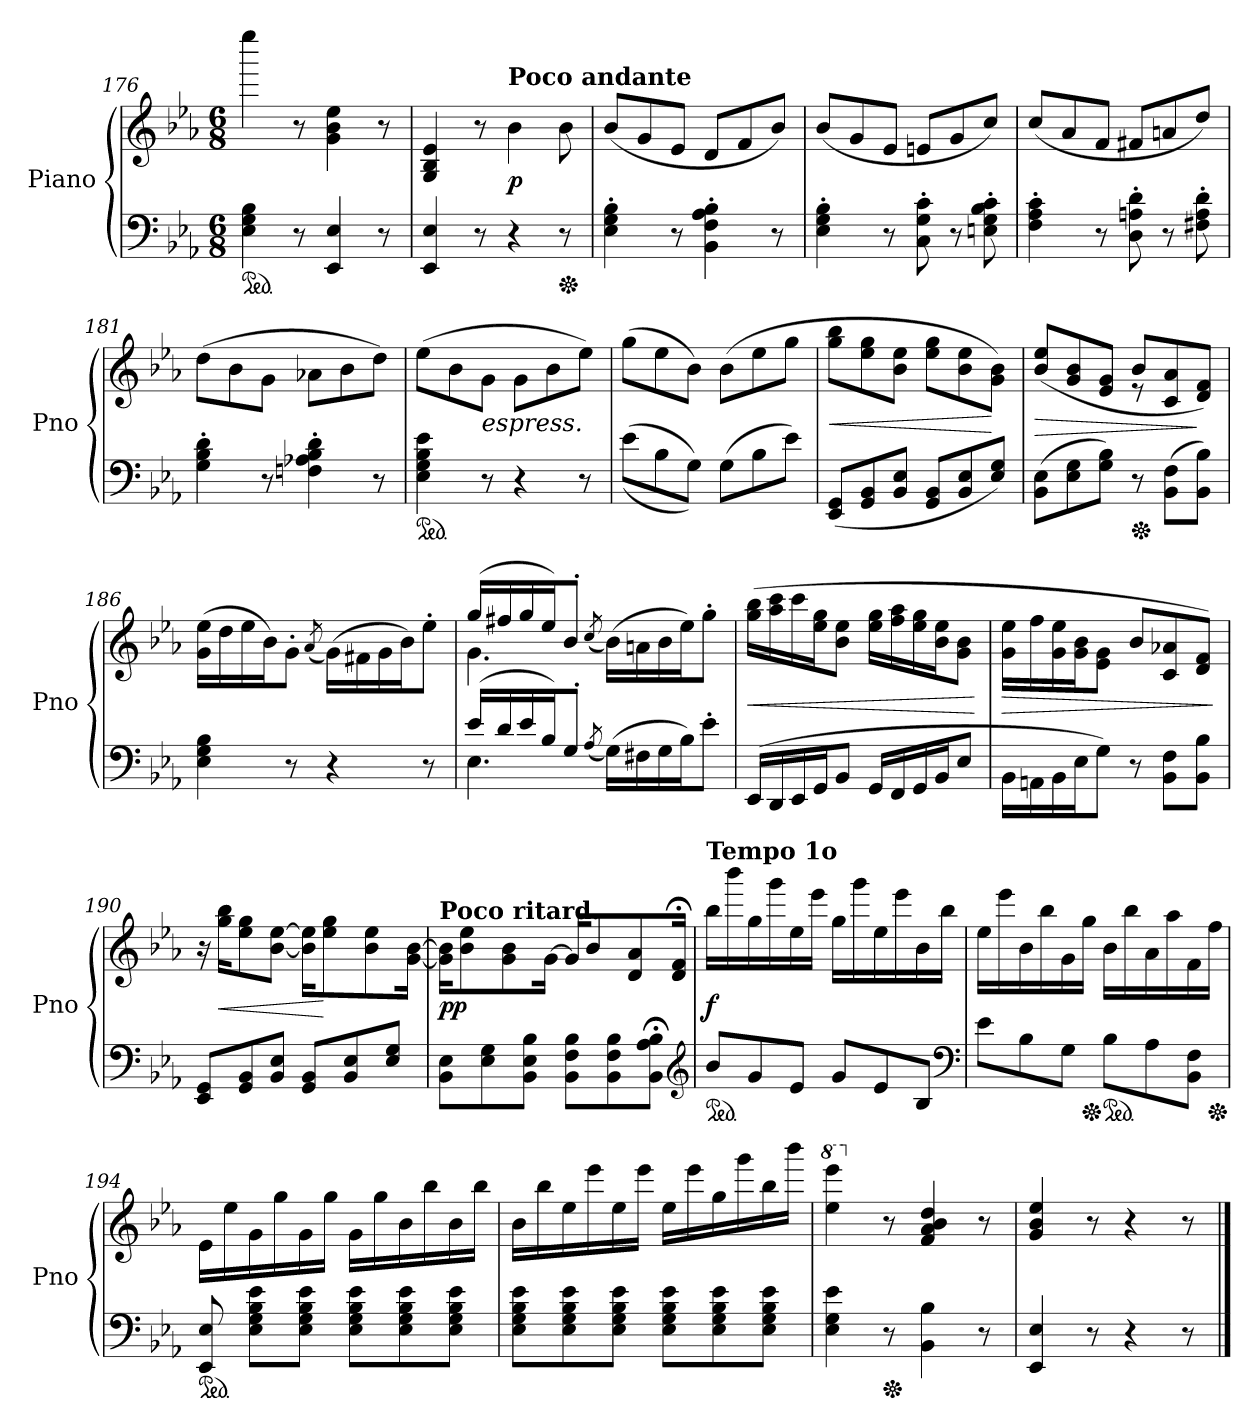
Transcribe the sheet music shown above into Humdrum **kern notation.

**kern	**kern	**dynam
*part1	*part1	*part1
*staff2	*staff1	*staff1/2
*I"Piano	*	*
*I'Pno	*	*
*clefF4	*clefG2	*
*k[b-e-a-]	*k[b-e-a-]	*
*E-:	*E-:	*
*M6/8	*M6/8	*
*ped	*	*
=176	=176	=176
4E- 4G 4B-	4eeee-	.
8r	8r	.
4EE- 4E-	4g 4b- 4ee-	.
8r	8r	.
=177	=177	=177
4EE- 4E-	4G 4B- 4e-	.
8r	8r	.
!	!LO:TX:a:B:t=Poco andante	!
4r	4b-	p
*Xped	*	*
8r	8b-	.
=178	=178	=178
4E-' 4G' 4B-'	(8b-L	.
.	8g	.
8r	8e-J	.
4BB-' 4F' 4A-' 4B-'	8dL	.
.	8f	.
8r	8b-J)	.
=179	=179	=179
4E-' 4G' 4B-'	(8b-L	.
.	8g	.
8r	8e-J	.
8C' 8G' 8c'	8enL	.
8r	8g	.
8En' 8G' 8B-' 8c'	8ccJ)	.
=180	=180	=180
4F' 4A-' 4c'	(8ccL	.
.	8a-	.
8r	8fJ	.
8D' 8An' 8d'	8f#XL	.
8r	8an	.
8F#X' 8A' 8d'	8ddJ)	.
=181	=181	=181
4G' 4B-' 4d'	(8ddL	.
.	8b-	.
8r	8gJ	.
4Fn' 4A-X' 4B-' 4d'	8a-XL	.
.	8b-	.
8r	8ddJ)	.
=182	=182	=182
*ped	*	*
4E- 4G 4B- 4e-	(8ee-L	.
.	8b-	.
!	!LO:TX:b:i:t=espress.	!
8r	8gJ	.
4r	8gL	.
.	8b-	.
8r	8ee-J)	.
=183	=183	=183
(<(>8e-L	(8ggL	.
8B-	8ee-	.
8GJ))	8b-J)	.
(8GL	(8b-L	.
8B-	8ee-	.
8e-J)	8ggJ	.
=184	=184	=184
(8EE- 8GGL	8gg 8bb-L	<
8GG 8BB-	8ee- 8gg	.
8BB- 8E-J	8b- 8ee-J	.
8GG 8BB-L	8ee- 8ggL	.
8BB- 8E-	8b- 8ee-	.
8E- 8GJ)	8g 8b-J)	[
=185	=185	=185
*	*^	*
(8BB- 8E-L	(8b- 8ee-L	4.ryy	>
8E- 8G	8g 8b-	.	.
8G 8B-J)	8e- 8gJ	.	.
*Xped	*	*	*
8r	8b-L	8r	.
(8BB- 8FL	8c 8a-	4ryy	.
8BB- 8B-J)	8d 8fJ)	.	]
*	*v	*v	*
=186	=186	=186
4E- 4G 4B-	(16g 16ee-LL	.
.	16dd	.
.	16ee-	.
.	16b-J)	.
8r	8g'J	.
.	(8qa-	.
4r	(16g\LL)	.
.	16f#X\	.
.	16g\	.
.	16b-\J)	.
8r	8ee-'\J	.
=187	=187	=187
*^	*^	*
(<16e-LL	4.E-	(<16ggLL	4.g	.
16d	.	16ff#X	.	.
16e-	.	16gg	.	.
16B-J)	.	16ee-J)	.	.
8G'<J	.	8b-'<J	.	.
.	(8qA-	.	(8qcc	.
4.ryy	(16GLL)	4.ryy	(16b-LL)	.
.	16F#X	.	16an	.
.	16G	.	16b-	.
.	16B-J)	.	16ee-J)	.
.	8e-'J	.	8gg'J	.
*v	*v	*	*	*
*	*v	*v	*
=188	=188	=188
(16EE-LL	(16gg 16bb-LL	<
16DD	16aa- 16ccc	.
16EE-	16ccc	.
16GGJ	16ee- 16ggJ	.
8BB-J	8b- 8ee-J	.
16GGLL	16ee- 16ggLL	.
16FF	16ff 16aa-	.
16GG	16ee- 16gg	.
16BB-J	16b- 16ee-J	.
8E-J	8g 8b-J	.
.	.	[
=189	=189	=189
16BB-LL	16g 16ee-LL	>
16AAn	16ff	.
16BB-	16g 16ee-	.
16E-J	16g 16b-J	.
8GJ)	8e- 8gJ	.
8r	8b-L	.
8BB- 8FL	8c 8a-X	.
8BB- 8B-J	8d 8fJ)	.
.	.	]
=190	=190	=190
8EE- 8GGL	16r	.
.	16gg 16bb-KL	<
8GG 8BB-	8ee- 8gg	.
8BB- 8E-J	[8b- [8ee-J	.
8GG 8BB-L	16b-] 16ee-]KL	.
.	8ee- 8gg	[
8BB- 8E-	.	.
.	8b- 8ee-	.
8E- 8GJ	.	.
.	[16g [16b-Jk	.
=191	=191	=191
!	!LO:TX:a:B:t=Poco ritard.	!
8BB- 8E-L	16g] 16b-]KL	pp
.	8b- 8ee-	.
8E- 8G	.	.
.	8g 8b-	.
8BB- 8E- 8B-J	.	.
.	[16gJk	.
8BB- 8F 8B-L	16gKL]	.
.	8b-	.
8BB- 8F 8B-	.	.
.	8d 8a-	.
8BB-;< 8A-;< 8B-;<J	.	.
.	16d; 16f;Jk	.
*clefG2	*	*
=192	=192	=192
!	!LO:TX:a:B:t=Tempo 1o	!
*ped	*	*
8b-L	16bb-LL	f
.	16bbb-	.
8g	16gg	.
.	16ggg	.
8e-J	16ee-	.
.	16eee-JJ	.
8gL	16ggLL	.
.	16ggg	.
8e-	16ee-	.
.	16eee-	.
8B-J	16b-	.
.	16bb-JJ	.
*clefF4	*	*
=193	=193	=193
8e-L	16ee-LL	.
.	16eee-	.
8B-	16b-	.
.	16bb-	.
8GJ	16g	.
*Xped	*	*
.	16ggJJ	.
*ped	*	*
8B-L	16b-LL	.
.	16bb-	.
8A-	16a-	.
.	16aa-	.
8BB- 8FJ	16f	.
*Xped	*	*
.	16ffJJ	.
=194	=194	=194
*ped	*	*
8EE- 8E-	16e-LL	.
.	16ee-	.
8E- 8G 8B- 8e-L	16g	.
.	16gg	.
8E- 8G 8B- 8e-J	16g	.
.	16ggJJ	.
8E- 8G 8B- 8e-L	16gLL	.
.	16gg	.
8E- 8G 8B- 8e-	16b-	.
.	16bb-	.
8E- 8G 8B- 8e-J	16b-	.
.	16bb-JJ	.
=195	=195	=195
8E- 8G 8B- 8e-L	16b-LL	.
.	16bb-	.
8E- 8G 8B- 8e-	16ee-	.
.	16eee-	.
8E- 8G 8B- 8e-J	16ee-	.
.	16eee-JJ	.
8E- 8G 8B- 8e-L	16ee-LL	.
.	16eee-	.
8E- 8G 8B- 8e-	16gg	.
.	16ggg	.
8E- 8G 8B- 8e-J	16bb-	.
.	16bbb-JJ	.
=196	=196	=196
*	*8va	*
4E- 4G 4e-	4eee- 4eeee-	.
*	*X8va	*
*Xped	*	*
8r	8r	.
4BB- 4B-	4f 4a- 4b- 4dd	.
8r	8r	.
=197	=197	=197
4EE- 4E-	4g/ 4b-/ 4ee-/	.
8r	8r	.
4r	4r	.
8r	8r	.
==	==	==
*-	*-	*-
